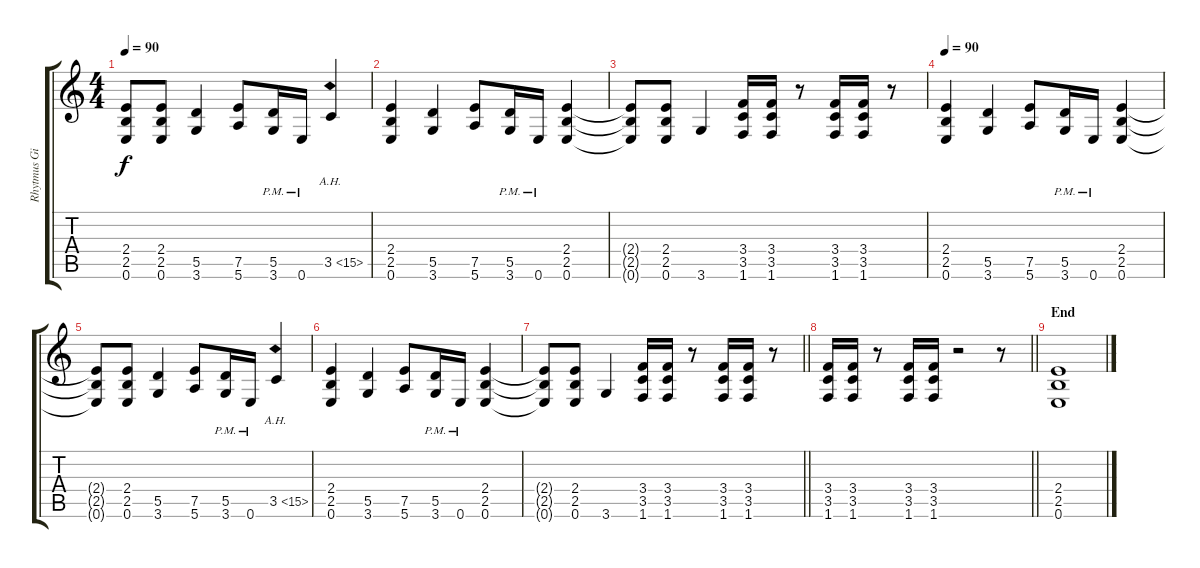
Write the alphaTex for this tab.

\track ("Rhytmus Gitarre" "Rhytmus Gi") {instrument overdrivenguitar}
\staff {score tabs}
\tuning (E4 B3 G3 D3 A2 E2) {hide}
\ts (4 4)
\tempo 90
\clef g2
\ks c
(2.4{t} 2.5{t} 0.6{t}).8{dy f} (2.4 2.5 0.6).8 (5.5 3.6).4 (7.5 5.6).8 (5.5{pm} 3.6{pm}).16 0.6{pm}.16 3.5{ah 12}.4 |
(2.4 2.5 0.6).4 (5.5 3.6).4 (7.5 5.6).8 (5.5{pm} 3.6{pm}).16 0.6{pm}.16 (2.4 2.5 0.6).4 |
(2.4{t} 2.5{t} 0.6{t}).8 (2.4 2.5 0.6).8 3.6.4 (3.4 3.5 1.6).16 (3.4 3.5 1.6).16 r.8 (3.4 3.5 1.6).16 (3.4 3.5 1.6).16 r.8 |
\tempo 90
(2.4 2.5 0.6).4 (5.5 3.6).4 (7.5 5.6).8 (5.5{pm} 3.6{pm}).16 0.6{pm}.16 (2.4 2.5 0.6).4 |
(2.4{t} 2.5{t} 0.6{t}).8 (2.4 2.5 0.6).8 (5.5 3.6).4 (7.5 5.6).8 (5.5{pm} 3.6{pm}).16 0.6{pm}.16 3.5{ah 12}.4 |
(2.4 2.5 0.6).4 (5.5 3.6).4 (7.5 5.6).8 (5.5{pm} 3.6{pm}).16 0.6{pm}.16 (2.4 2.5 0.6).4 |
\barLineRight lightlight
(2.4{t} 2.5{t} 0.6{t}).8 (2.4 2.5 0.6).8 3.6.4 (3.4 3.5 1.6).16 (3.4 3.5 1.6).16 r.8 (3.4 3.5 1.6).16 (3.4 3.5 1.6).16 r.8 |
\barLineRight lightlight
(3.4 3.5 1.6).16 (3.4 3.5 1.6).16 r.8 (3.4 3.5 1.6).16 (3.4 3.5 1.6).16 r.2 r.8 |
\section ("" "End")
(2.4 2.5 0.6).1
